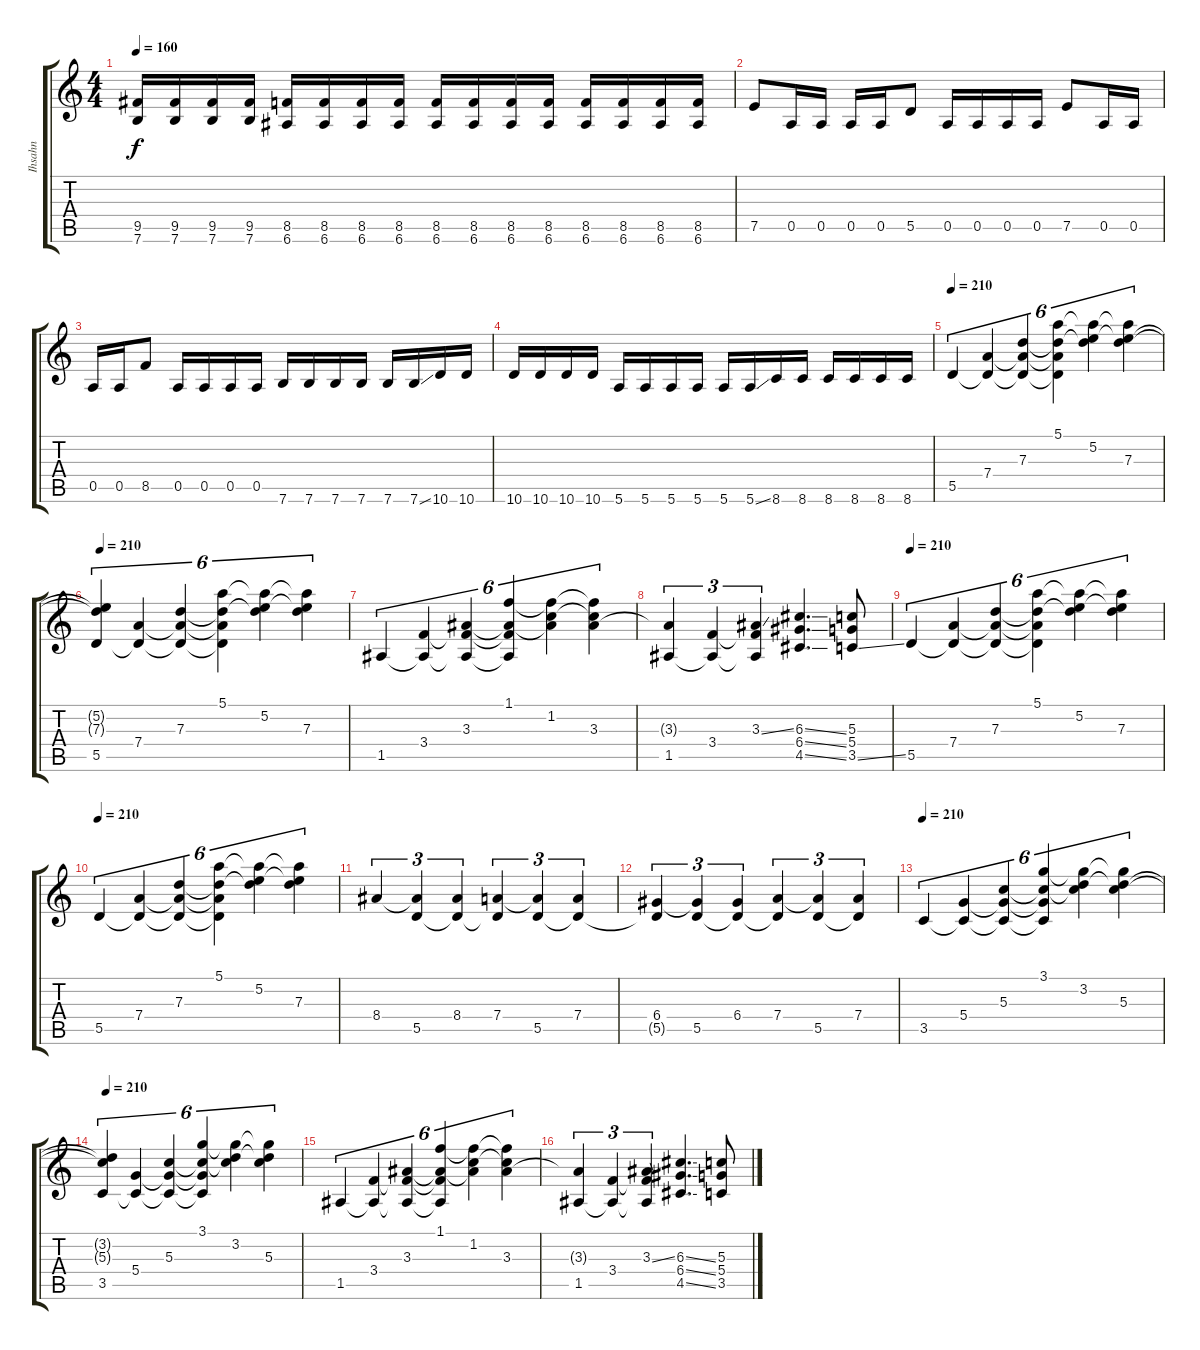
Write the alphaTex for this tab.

\track ("Ihsahn" "Ihsahn") {instrument distortionguitar}
\staff {score tabs}
\tuning (E4 B3 G3 D3 A2 E2) {hide}
\ts (4 4)
\tempo 160
\clef g2
\ks c
(9.5 7.6).16{dy f} (9.5 7.6).16 (9.5 7.6).16 (9.5 7.6).16 (8.5 6.6).16 (8.5 6.6).16 (8.5 6.6).16 (8.5 6.6).16 (8.5 6.6).16 (8.5 6.6).16 (8.5 6.6).16 (8.5 6.6).16 (8.5 6.6).16 (8.5 6.6).16 (8.5 6.6).16 (8.5 6.6).16 |
7.5.8 0.5.16 0.5.16 0.5.16 0.5.16 5.5.8 0.5.16 0.5.16 0.5.16 0.5.16 7.5.8 0.5.16 0.5.16 |
0.5.16 0.5.16 8.5.8 0.5.16 0.5.16 0.5.16 0.5.16 7.6.16 7.6.16 7.6.16 7.6.16 7.6.16 7.6{ss}.16 10.6.16 10.6.16 |
10.6.16 10.6.16 10.6.16 10.6.16 5.6.16 5.6.16 5.6.16 5.6.16 5.6.16 5.6{ss}.16 8.6.16 8.6.16 8.6.16 8.6.16 8.6.16 8.6.16 |
\tempo 210
5.5.4{tu (6 4)} (7.4 5.5{t}).4{tu (6 4)} (7.3 7.4{t} 5.5{t}).4{tu (6 4)} (5.1 7.3{t} 7.4{t} 5.5{t}).4{tu (6 4)} (5.1{t} 5.2 7.3{t}).4{tu (6 4)} (5.1{t} 5.2{t} 7.3).4{tu (6 4)} |
\tempo 210
(5.2{t} 7.3{t} 5.5).4{tu (6 4)} (7.4 5.5{t}).4{tu (6 4)} (7.3 7.4{t} 5.5{t}).4{tu (6 4)} (5.1 7.3{t} 7.4{t} 5.5{t}).4{tu (6 4)} (5.1{t} 5.2 7.3{t}).4{tu (6 4)} (5.1{t} 5.2{t} 7.3).4{tu (6 4)} |
1.5.4{tu (6 4)} (3.4 1.5{t}).4{tu (6 4)} (3.3 3.4{t} 1.5{t}).4{tu (6 4)} (1.1 3.3{t} 3.4{t} 1.5{t}).4{tu (6 4)} (1.1{t} 1.2 3.3{t}).4{tu (6 4)} (1.1{t} 1.2{t} 3.3).4{tu (6 4)} |
(3.3{t} 1.5).4{tu (3 2)} (3.4 1.5{t}).4{tu (3 2)} (3.3{ss} 3.4{t} 1.5{t}).4{tu (3 2)} (6.3{ss} 6.4{ss} 4.5{ss}).4{d} (5.3 5.4 3.5{ss}).8 |
\tempo 210
5.5.4{tu (6 4)} (7.4 5.5{t}).4{tu (6 4)} (7.3 7.4{t} 5.5{t}).4{tu (6 4)} (5.1 7.3{t} 7.4{t} 5.5{t}).4{tu (6 4)} (5.1{t} 5.2 7.3{t}).4{tu (6 4)} (5.1{t} 5.2{t} 7.3).4{tu (6 4)} |
\tempo 210
5.5.4{tu (6 4)} (7.4 5.5{t}).4{tu (6 4)} (7.3 7.4{t} 5.5{t}).4{tu (6 4)} (5.1 7.3{t} 7.4{t} 5.5{t}).4{tu (6 4)} (5.1{t} 5.2 7.3{t}).4{tu (6 4)} (5.1{t} 5.2{t} 7.3).4{tu (6 4)} |
8.4.4{tu (3 2)} (8.4{t} 5.5).4{tu (3 2)} (8.4 5.5{t}).4{tu (3 2)} (7.4 5.5{t}).4{tu (3 2)} (7.4{t} 5.5).4{tu (3 2)} (7.4 5.5{t}).4{tu (3 2)} |
(6.4 5.5{t}).4{tu (3 2)} (6.4{t} 5.5).4{tu (3 2)} (6.4 5.5{t}).4{tu (3 2)} (7.4 5.5{t}).4{tu (3 2)} (7.4{t} 5.5).4{tu (3 2)} (7.4 5.5{t}).4{tu (3 2)} |
\tempo 210
3.5.4{tu (6 4)} (5.4 3.5{t}).4{tu (6 4)} (5.3 5.4{t} 3.5{t}).4{tu (6 4)} (3.1 5.3{t} 5.4{t} 3.5{t}).4{tu (6 4)} (3.1{t} 3.2 5.3{t}).4{tu (6 4)} (3.1{t} 3.2{t} 5.3).4{tu (6 4)} |
\tempo 210
(3.2{t} 5.3{t} 3.5).4{tu (6 4)} (5.4 3.5{t}).4{tu (6 4)} (5.3 5.4{t} 3.5{t}).4{tu (6 4)} (3.1 5.3{t} 5.4{t} 3.5{t}).4{tu (6 4)} (3.1{t} 3.2 5.3{t}).4{tu (6 4)} (3.1{t} 3.2{t} 5.3).4{tu (6 4)} |
1.5.4{tu (6 4)} (3.4 1.5{t}).4{tu (6 4)} (3.3 3.4{t} 1.5{t}).4{tu (6 4)} (1.1 3.3{t} 3.4{t} 1.5{t}).4{tu (6 4)} (1.1{t} 1.2 3.3{t}).4{tu (6 4)} (1.1{t} 1.2{t} 3.3).4{tu (6 4)} |
(3.3{t} 1.5).4{tu (3 2)} (3.4 1.5{t}).4{tu (3 2)} (3.3{ss} 3.4{t} 1.5{t}).4{tu (3 2)} (6.3{ss} 6.4{ss} 4.5{ss}).4{d} (5.3 5.4 3.5{ss}).8
